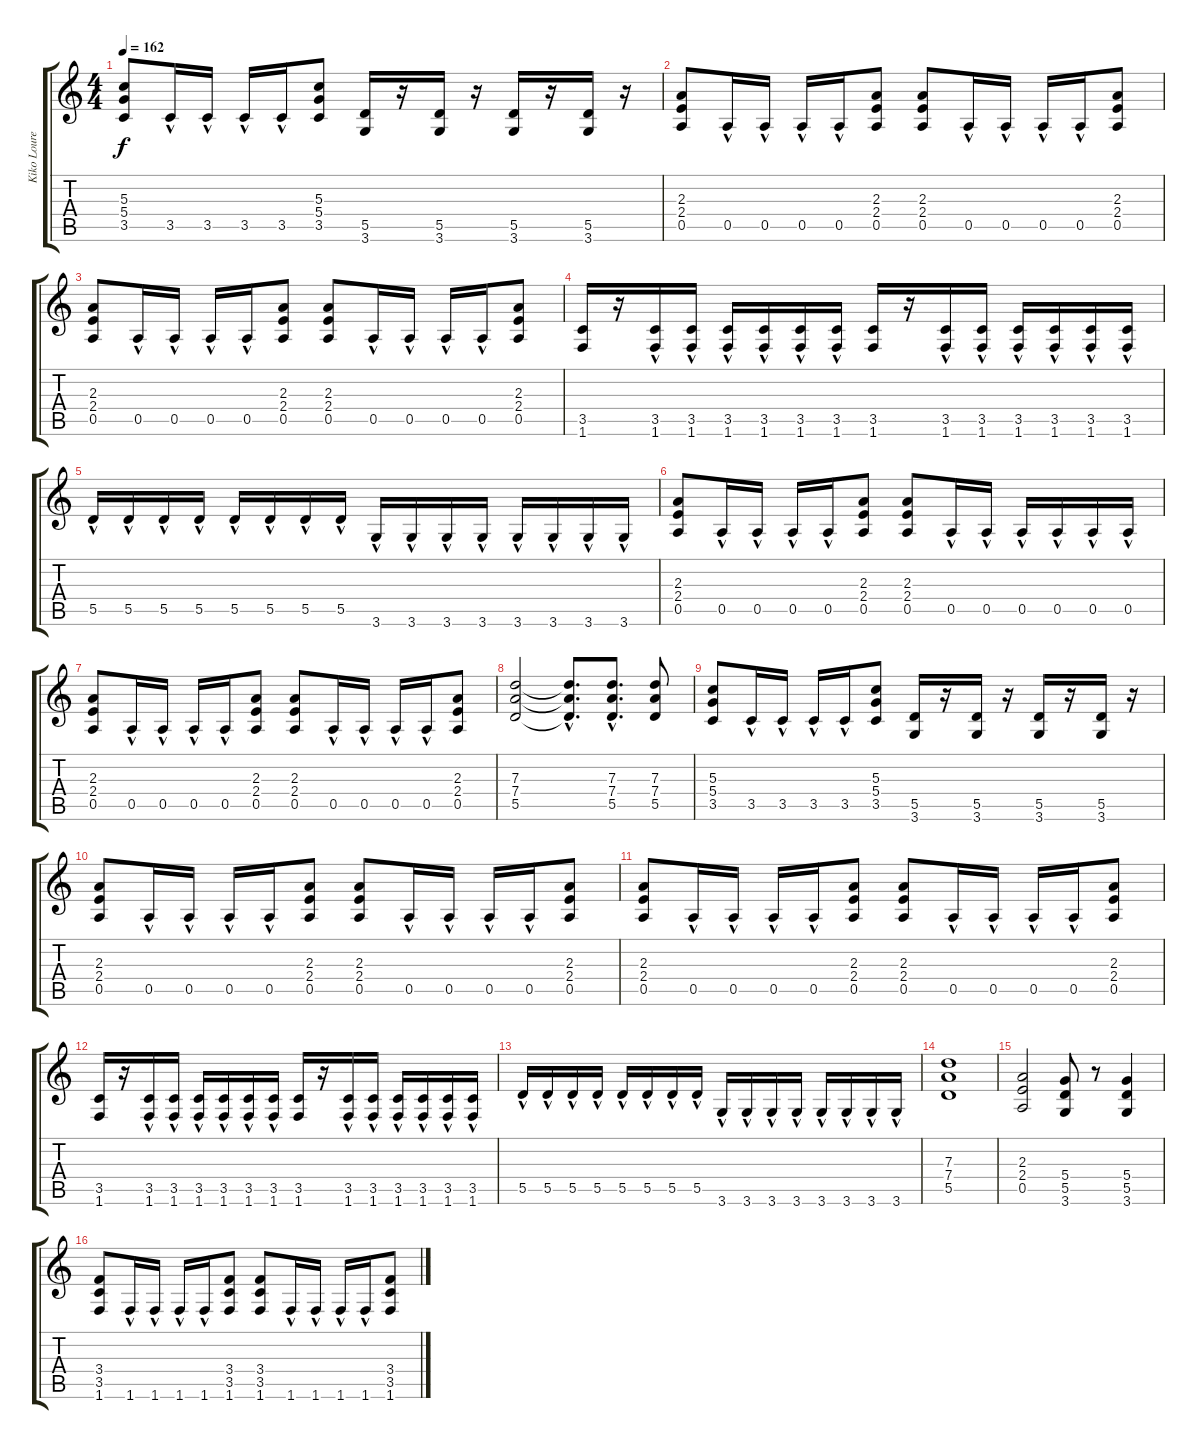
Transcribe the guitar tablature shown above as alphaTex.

\track ("Kiko Loureiro" "Kiko Loure") {instrument overdrivenguitar}
\staff {score tabs}
\tuning (E4 B3 G3 D3 A2 E2) {hide}
\ts (4 4)
\tempo 162
\clef g2
\ks c
(5.3 5.4 3.5).8{dy f} 3.5{hac}.16 3.5{hac}.16 3.5{hac}.16 3.5{hac}.16 (5.3 5.4 3.5).8 (5.5 3.6).16 r.16 (5.5 3.6).16 r.16 (5.5 3.6).16 r.16 (5.5 3.6).16 r.16 |
(2.3 2.4 0.5).8 0.5{hac}.16 0.5{hac}.16 0.5{hac}.16 0.5{hac}.16 (2.3 2.4 0.5).8 (2.3 2.4 0.5).8 0.5{hac}.16 0.5{hac}.16 0.5{hac}.16 0.5{hac}.16 (2.3 2.4 0.5).8 |
(2.3 2.4 0.5).8 0.5{hac}.16 0.5{hac}.16 0.5{hac}.16 0.5{hac}.16 (2.3 2.4 0.5).8 (2.3 2.4 0.5).8 0.5{hac}.16 0.5{hac}.16 0.5{hac}.16 0.5{hac}.16 (2.3 2.4 0.5).8 |
(3.5 1.6).16 r.16 (3.5{hac} 1.6{hac}).16 (3.5{hac} 1.6{hac}).16 (3.5{hac} 1.6{hac}).16 (3.5{hac} 1.6{hac}).16 (3.5{hac} 1.6{hac}).16 (3.5{hac} 1.6{hac}).16 (3.5 1.6).16 r.16 (3.5{hac} 1.6{hac}).16 (3.5{hac} 1.6{hac}).16 (3.5{hac} 1.6{hac}).16 (3.5{hac} 1.6{hac}).16 (3.5{hac} 1.6{hac}).16 (3.5{hac} 1.6{hac}).16 |
5.5{hac}.16 5.5{hac}.16 5.5{hac}.16 5.5{hac}.16 5.5{hac}.16 5.5{hac}.16 5.5{hac}.16 5.5{hac}.16 3.6{hac}.16 3.6{hac}.16 3.6{hac}.16 3.6{hac}.16 3.6{hac}.16 3.6{hac}.16 3.6{hac}.16 3.6{hac}.16 |
(2.3 2.4 0.5).8 0.5{hac}.16 0.5{hac}.16 0.5{hac}.16 0.5{hac}.16 (2.3 2.4 0.5).8 (2.3 2.4 0.5).8 0.5{hac}.16 0.5{hac}.16 0.5{hac}.16 0.5{hac}.16 0.5{hac}.16 0.5{hac}.16 |
(2.3 2.4 0.5).8 0.5{hac}.16 0.5{hac}.16 0.5{hac}.16 0.5{hac}.16 (2.3 2.4 0.5).8 (2.3 2.4 0.5).8 0.5{hac}.16 0.5{hac}.16 0.5{hac}.16 0.5{hac}.16 (2.3 2.4 0.5).8 |
(7.3 7.4 5.5).2 (7.3{hac t} 7.4{hac t} 5.5{hac t}).8{d} (7.3{hac} 7.4{hac} 5.5{hac}).8{d} (7.3 7.4 5.5).8 |
(5.3 5.4 3.5).8 3.5{hac}.16 3.5{hac}.16 3.5{hac}.16 3.5{hac}.16 (5.3 5.4 3.5).8 (5.5 3.6).16 r.16 (5.5 3.6).16 r.16 (5.5 3.6).16 r.16 (5.5 3.6).16 r.16 |
(2.3 2.4 0.5).8 0.5{hac}.16 0.5{hac}.16 0.5{hac}.16 0.5{hac}.16 (2.3 2.4 0.5).8 (2.3 2.4 0.5).8 0.5{hac}.16 0.5{hac}.16 0.5{hac}.16 0.5{hac}.16 (2.3 2.4 0.5).8 |
(2.3 2.4 0.5).8 0.5{hac}.16 0.5{hac}.16 0.5{hac}.16 0.5{hac}.16 (2.3 2.4 0.5).8 (2.3 2.4 0.5).8 0.5{hac}.16 0.5{hac}.16 0.5{hac}.16 0.5{hac}.16 (2.3 2.4 0.5).8 |
(3.5 1.6).16 r.16 (3.5{hac} 1.6{hac}).16 (3.5{hac} 1.6{hac}).16 (3.5{hac} 1.6{hac}).16 (3.5{hac} 1.6{hac}).16 (3.5{hac} 1.6{hac}).16 (3.5{hac} 1.6{hac}).16 (3.5 1.6).16 r.16 (3.5{hac} 1.6{hac}).16 (3.5{hac} 1.6{hac}).16 (3.5{hac} 1.6{hac}).16 (3.5{hac} 1.6{hac}).16 (3.5{hac} 1.6{hac}).16 (3.5{hac} 1.6{hac}).16 |
5.5{hac}.16 5.5{hac}.16 5.5{hac}.16 5.5{hac}.16 5.5{hac}.16 5.5{hac}.16 5.5{hac}.16 5.5{hac}.16 3.6{hac}.16 3.6{hac}.16 3.6{hac}.16 3.6{hac}.16 3.6{hac}.16 3.6{hac}.16 3.6{hac}.16 3.6{hac}.16 |
(7.3 7.4 5.5).1 |
(2.3 2.4 0.5).2 (5.4 5.5 3.6).8 r.8 (5.4 5.5 3.6).4 |
(3.4 3.5 1.6).8 1.6{hac}.16 1.6{hac}.16 1.6{hac}.16 1.6{hac}.16 (3.4 3.5 1.6).8 (3.4 3.5 1.6).8 1.6{hac}.16 1.6{hac}.16 1.6{hac}.16 1.6{hac}.16 (3.4 3.5 1.6).8
